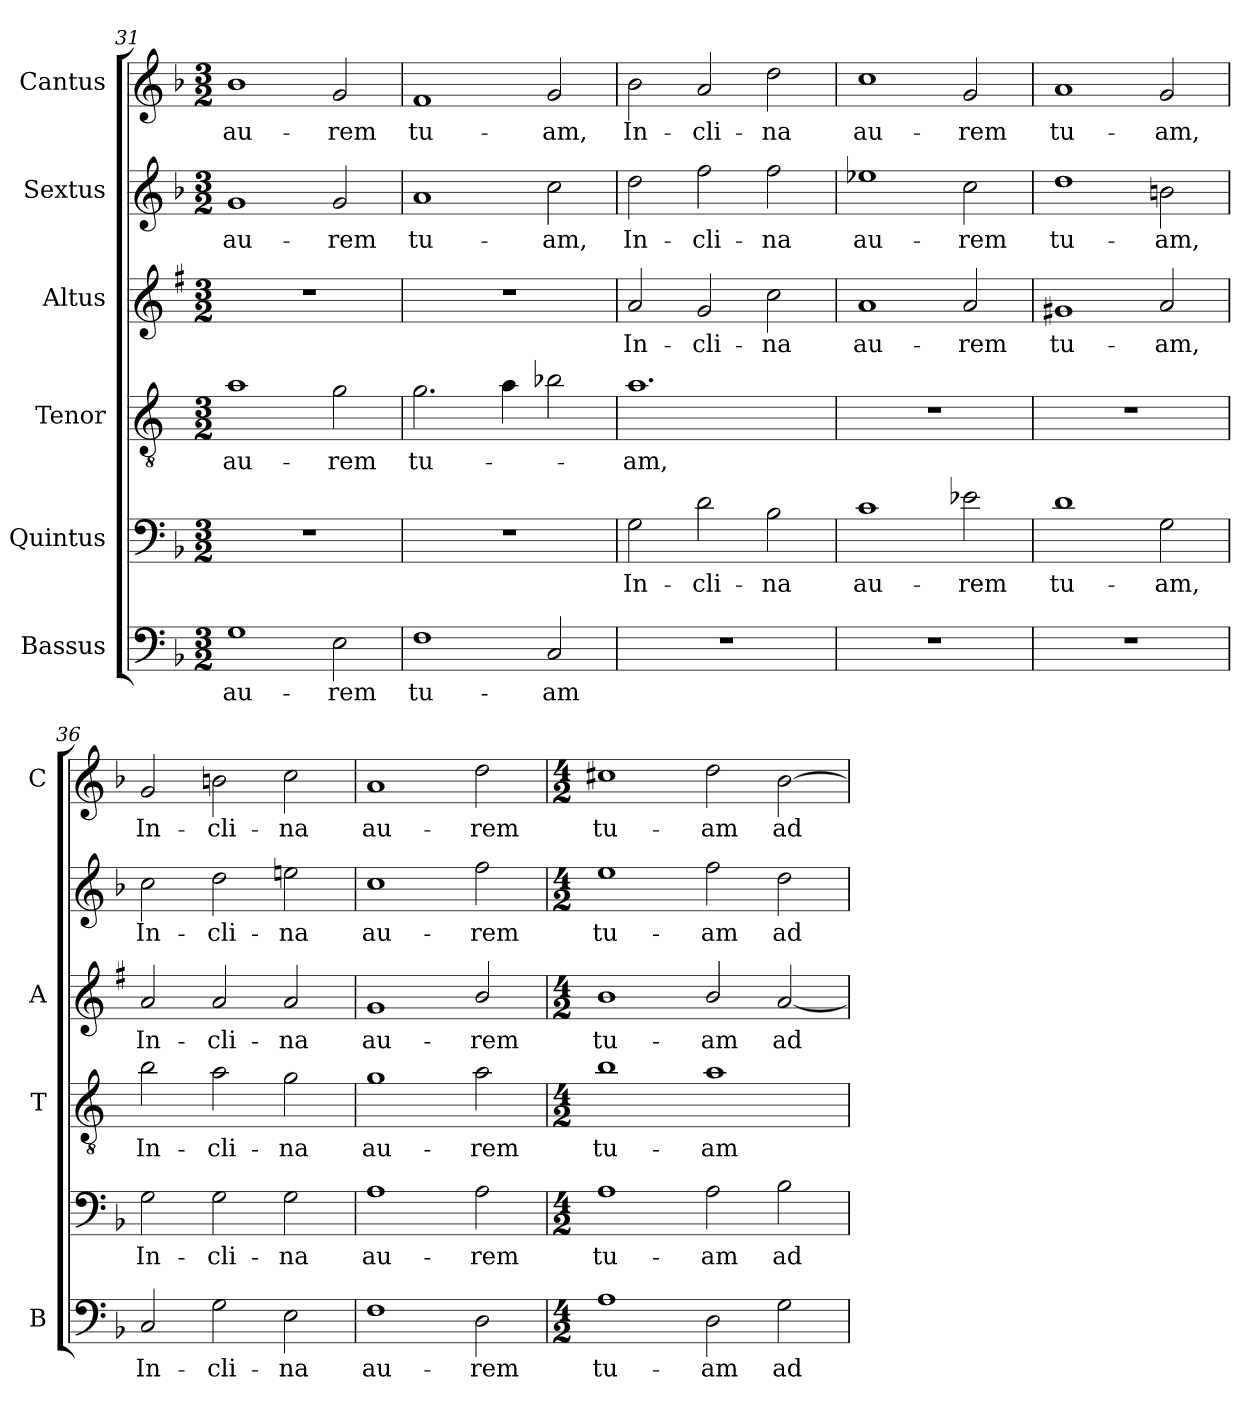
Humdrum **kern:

**kern	**text	**kern	**text	**kern	**text	**kern	**text	**kern	**text	**kern	**text
*part6	*part6	*part5	*part5	*part4	*part4	*part3	*part3	*part2	*part2	*part1	*part1
*staff6	*staff6	*staff5	*staff5	*staff4	*staff4	*staff3	*staff3	*staff2	*staff2	*staff1	*staff1
*I"Bassus	*	*I"Quintus	*	*I"Tenor	*	*I"Altus	*	*I"Sextus	*	*I"Cantus	*
*I'B	*	*	*	*I'T	*	*I'A	*	*	*	*I'C	*
!!LO:LB:g=z
*clefF4	*	*clefF4	*	*clefGv2	*	*clefG2	*	*clefG2	*	*clefG2	*
*	*	*	*	*ITrd4c7	*	*ITrd1c2	*	*	*	*	*
*k[b-]	*	*k[b-]	*	*k[b-]	*	*k[b-]	*	*k[b-]	*	*k[b-]	*
*F:	*	*F:	*	*F:	*	*F:	*	*F:	*	*F:	*
*M3/2	*	*M3/2	*	*M3/2	*	*M3/2	*	*M3/2	*	*M3/2	*
=31	=31	=31	=31	=31	=31	=31	=31	=31	=31	=31	=31
!	!LO:LY:b	!	!	!	!LO:LY:b	!	!	!	!LO:LY:b	!	!LO:LY:b
1G	au-	1.r	.	1d	au-	1.r	.	1g	au-	1b-	au-
!	!LO:LY:b	!	!	!	!LO:LY:b	!	!	!	!LO:LY:b	!	!LO:LY:b
2E\	-rem	.	.	2c\	-rem	.	.	2g/	-rem	2g/	-rem
=32	=32	=32	=32	=32	=32	=32	=32	=32	=32	=32	=32
!	!LO:LY:b	!	!	!	!LO:LY:b	!	!	!	!LO:LY:b	!	!LO:LY:b
1F	tu-	1.r	.	2.c\	tu-	1.r	.	1a	tu-	1f	tu-
.	.	.	.	4d\	.	.	.	.	.	.	.
!	!LO:LY:b	!	!	!	!	!	!	!	!LO:LY:b	!	!LO:LY:b
2C/	-am	.	.	2e-X\	.	.	.	2cc\	-am,	2g/	-am,
=33	=33	=33	=33	=33	=33	=33	=33	=33	=33	=33	=33
!	!	!	!LO:LY:b	!	!LO:LY:b	!	!LO:LY:b	!	!LO:LY:b	!	!LO:LY:b
1.r	.	2G\	In-	1.d	-am,	2g/	In-	2dd\	In-	2b-\	In-
!	!	!	!LO:LY:b	!	!	!	!LO:LY:b	!	!LO:LY:b	!	!LO:LY:b
.	.	2d\	-cli-	.	.	2f/	-cli-	2ff\	-cli-	2a/	-cli-
!	!	!	!LO:LY:b	!	!	!	!LO:LY:b	!	!LO:LY:b	!	!LO:LY:b
.	.	2B-\	-na	.	.	2b-\	-na	2ff\	-na	2dd\	-na
=34	=34	=34	=34	=34	=34	=34	=34	=34	=34	=34	=34
!	!	!	!LO:LY:b	!	!	!	!LO:LY:b	!	!LO:LY:b	!	!LO:LY:b
1.r	.	1c	au-	1.r	.	1g	au-	1ee-X	au-	1cc	au-
!	!	!	!LO:LY:b	!	!	!	!LO:LY:b	!	!LO:LY:b	!	!LO:LY:b
.	.	2e-X\	-rem	.	.	2g/	-rem	2cc\	-rem	2g/	-rem
=35	=35	=35	=35	=35	=35	=35	=35	=35	=35	=35	=35
!	!	!	!LO:LY:b	!	!	!	!LO:LY:b	!	!LO:LY:b	!	!LO:LY:b
1.r	.	1d	tu-	1.r	.	1f#X	tu-	1dd	tu-	1a	tu-
!	!	!	!LO:LY:b	!	!	!	!LO:LY:b	!	!LO:LY:b	!	!LO:LY:b
.	.	2G\	-am,	.	.	2g/	-am,	2bn\	-am,	2g/	-am,
=36	=36	=36	=36	=36	=36	=36	=36	=36	=36	=36	=36
!	!LO:LY:b	!	!LO:LY:b	!	!LO:LY:b	!	!LO:LY:b	!	!LO:LY:b	!	!LO:LY:b
2C/	In-	2G\	In-	2e\	In-	2g/	In-	2cc\	In-	2g/	In-
!	!LO:LY:b	!	!LO:LY:b	!	!LO:LY:b	!	!LO:LY:b	!	!LO:LY:b	!	!LO:LY:b
2G\	-cli-	2G\	-cli-	2d\	-cli-	2g/	-cli-	2dd\	-cli-	2bn\	-cli-
!	!LO:LY:b	!	!LO:LY:b	!	!LO:LY:b	!	!LO:LY:b	!	!LO:LY:b	!	!LO:LY:b
2E\	-na	2G\	-na	2c\	-na	2g/	-na	2eeni\	-na	2cc\	-na
=37	=37	=37	=37	=37	=37	=37	=37	=37	=37	=37	=37
!	!LO:LY:b	!	!LO:LY:b	!	!LO:LY:b	!	!LO:LY:b	!	!LO:LY:b	!	!LO:LY:b
1F	au-	1A	au-	1c	au-	1f	au-	1cc	au-	1a	au-
!	!LO:LY:b	!	!LO:LY:b	!	!LO:LY:b	!	!LO:LY:b	!	!LO:LY:b	!	!LO:LY:b
2D\	-rem	2A\	-rem	2d\	-rem	2a/	-rem	2ff\	-rem	2dd\	-rem
!!LO:LB:g=z
=38	=38	=38	=38	=38	=38	=38	=38	=38	=38	=38	=38
*M4/2	*	*M4/2	*	*M4/2	*	*M4/2	*	*M4/2	*	*M4/2	*
!	!LO:LY:b	!	!LO:LY:b	!	!LO:LY:b	!	!LO:LY:b	!	!LO:LY:b	!	!LO:LY:b
1A	tu-	1A	tu-	1e	tu-	1a	tu-	1ee	tu-	1cc#X	tu-
!	!LO:LY:b	!	!LO:LY:b	!	!LO:LY:b	!	!LO:LY:b	!	!LO:LY:b	!	!LO:LY:b
2D\	-am	2A\	-am	1d	-am	2a/	-am	2ff\	-am	2dd\	-am
!	!LO:LY:b	!	!LO:LY:b	!	!	!	!LO:LY:b	!	!LO:LY:b	!	!LO:LY:b
2G\	ad	2B-\	ad	.	.	[2g/	ad	2dd\	ad	[2b-\	ad
=	=	=	=	=	=	=	=	=	=	=	=
*-	*-	*-	*-	*-	*-	*-	*-	*-	*-	*-	*-
